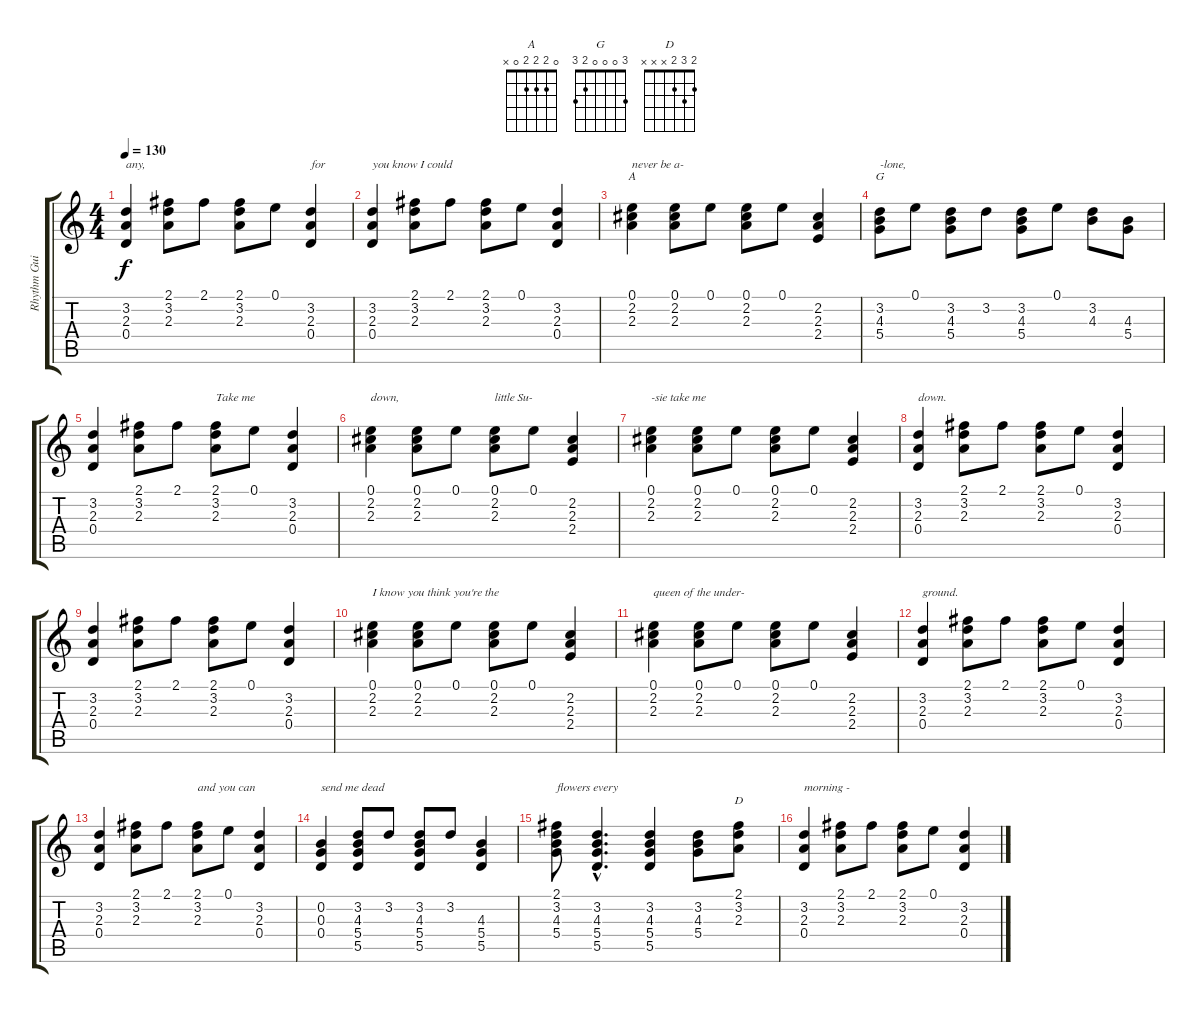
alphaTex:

\track ("Rhythm Guitar" "Rhythm Gui") {instrument acousticguitarsteel}
\staff {score tabs}
\tuning (E4 B3 G3 D3 A2 E2) {hide}
\chord ("A" 0 2 2 2 0 x)
\chord ("G" 3 0 0 0 2 3)
\chord ("D" 2 3 2 x x x)
\ts (4 4)
\tempo 130
\clef g2
\ks c
(3.2 2.3 0.4).4{txt "any," dy f} (2.1 3.2 2.3).8 2.1.8 (2.1 3.2 2.3).8 0.1.8 (3.2 2.3 0.4).4{txt "for"} |
(3.2 2.3 0.4).4{txt "you know I could"} (2.1 3.2 2.3).8 2.1.8 (2.1 3.2 2.3).8 0.1.8 (3.2 2.3 0.4).4 |
(0.1 2.2 2.3).4{ch "A" txt "never be a-"} (0.1 2.2 2.3).8 0.1.8 (0.1 2.2 2.3).8 0.1.8 (2.2 2.3 2.4).4 |
(3.2 4.3 5.4).8{ch "G" txt "-lone,"} 0.1.8 (3.2 4.3 5.4).8 3.2.8 (3.2 4.3 5.4).8 0.1.8 (3.2 4.3).8 (4.3 5.4).8 |
(3.2 2.3 0.4).4 (2.1 3.2 2.3).8 2.1.8 (2.1 3.2 2.3).8{txt "Take me "} 0.1.8 (3.2 2.3 0.4).4 |
(0.1 2.2 2.3).4{txt "down,"} (0.1 2.2 2.3).8 0.1.8 (0.1 2.2 2.3).8{txt "little Su-"} 0.1.8 (2.2 2.3 2.4).4 |
(0.1 2.2 2.3).4{txt "-sie take me "} (0.1 2.2 2.3).8 0.1.8 (0.1 2.2 2.3).8 0.1.8 (2.2 2.3 2.4).4 |
(3.2 2.3 0.4).4{txt "down."} (2.1 3.2 2.3).8 2.1.8 (2.1 3.2 2.3).8 0.1.8 (3.2 2.3 0.4).4 |
(3.2 2.3 0.4).4 (2.1 3.2 2.3).8 2.1.8 (2.1 3.2 2.3).8 0.1.8 (3.2 2.3 0.4).4 |
(0.1 2.2 2.3).4{txt "I know you think you're the "} (0.1 2.2 2.3).8 0.1.8 (0.1 2.2 2.3).8 0.1.8 (2.2 2.3 2.4).4 |
(0.1 2.2 2.3).4{txt "queen of the under-"} (0.1 2.2 2.3).8 0.1.8 (0.1 2.2 2.3).8 0.1.8 (2.2 2.3 2.4).4 |
(3.2 2.3 0.4).4{txt "ground."} (2.1 3.2 2.3).8 2.1.8 (2.1 3.2 2.3).8 0.1.8 (3.2 2.3 0.4).4 |
(3.2 2.3 0.4).4 (2.1 3.2 2.3).8 2.1.8 (2.1 3.2 2.3).8{txt "and you can"} 0.1.8 (3.2 2.3 0.4).4 |
(0.2 0.3 0.4).4{txt "send me dead"} (3.2 4.3 5.4 5.5).8 3.2.8 (3.2 4.3 5.4 5.5).8 3.2.8 (4.3 5.4 5.5).4 |
(2.1 3.2 4.3 5.4).8{txt "flowers every"} (3.2{hac} 4.3{hac} 5.4{hac} 5.5{hac}).4{d} (3.2 4.3 5.4 5.5).4 (3.2 4.3 5.4).8 (2.1 3.2 2.3).8{ch "D"} |
(3.2 2.3 0.4).4{txt "morning -"} (2.1 3.2 2.3).8 2.1.8 (2.1 3.2 2.3).8 0.1.8 (3.2 2.3 0.4).4
